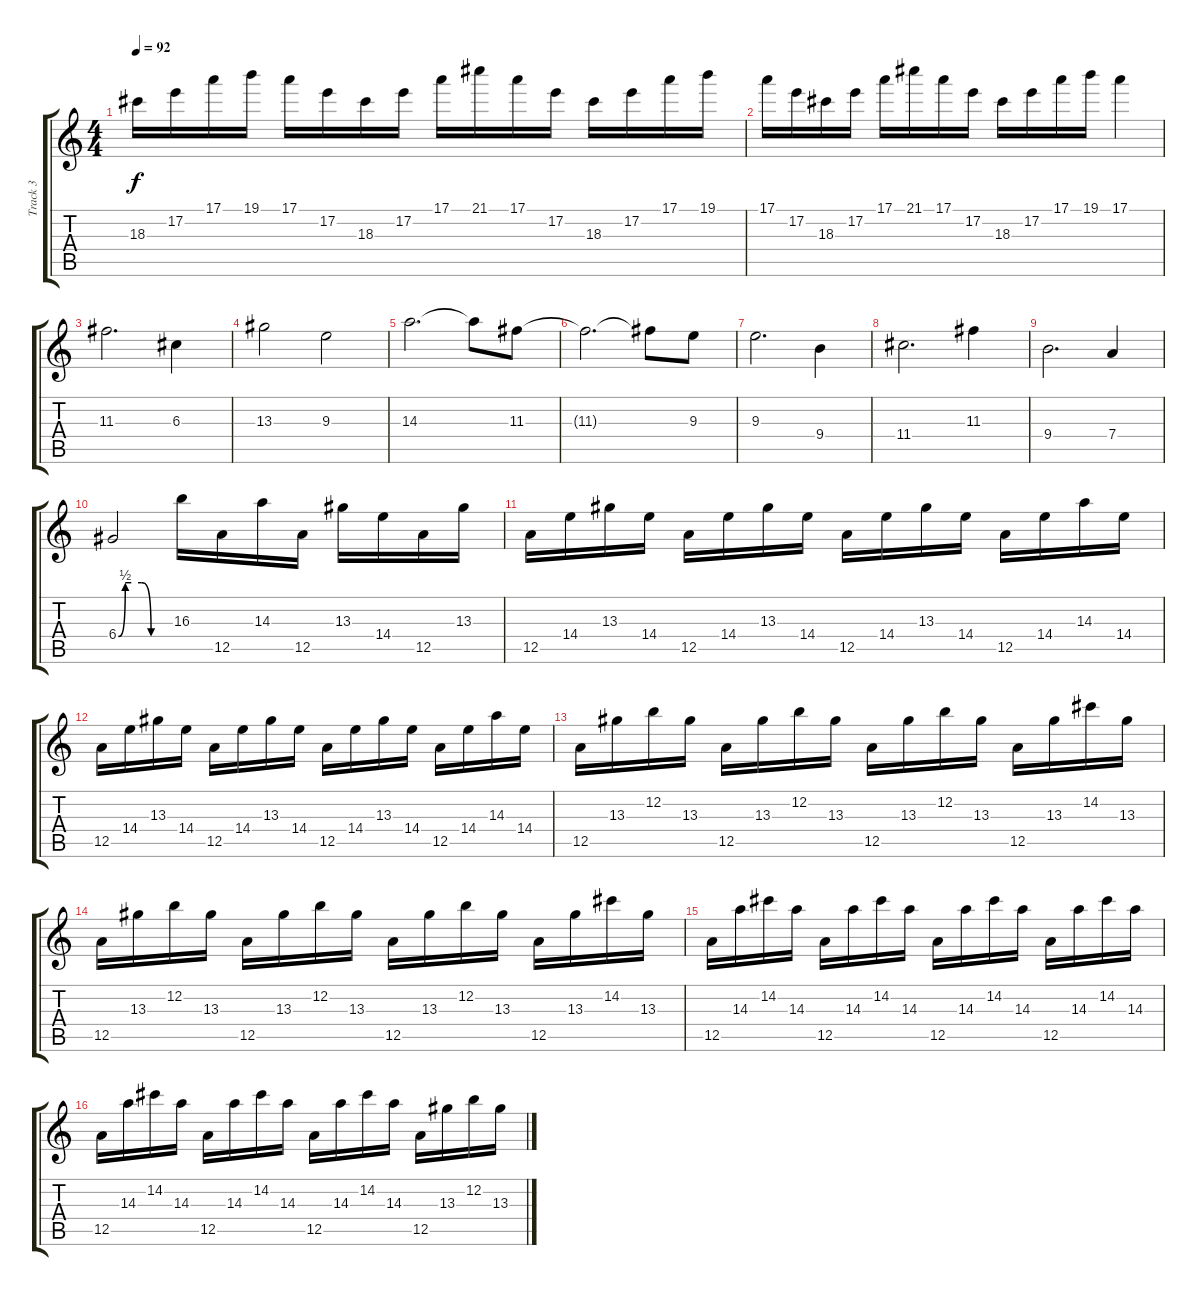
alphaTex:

\track ("Track 3" "Track 3") {instrument distortionguitar}
\staff {score tabs}
\tuning (E4 B3 G3 D3 A2 D2) {hide}
\ts (4 4)
\tempo 92
\clef g2
\ks c
18.3.16{dy f} 17.2.16 17.1.16 19.1.16 17.1.16 17.2.16 18.3.16 17.2.16 17.1.16 21.1.16 17.1.16 17.2.16 18.3.16 17.2.16 17.1.16 19.1.16 |
17.1.16 17.2.16 18.3.16 17.2.16 17.1.16 21.1.16 17.1.16 17.2.16 18.3.16 17.2.16 17.1.16 19.1.16 17.1.4 |
11.3.2{d} 6.3.4 |
13.3.2 9.3.2 |
14.3.2{d} 14.3{t}.8 11.3.8 |
11.3{t}.2{d} 11.3{t}.8 9.3.8 |
9.3.2{d} 9.4.4 |
11.4.2{d} 11.3.4 |
9.4.2{d} 7.4.4 |
6.4{be (custom 0 0 8 2 15 2 27 2 38 0 58 0 60 0)}.2 16.3.16 12.5.16 14.3.16 12.5.16 13.3.16 14.4.16 12.5.16 13.3.16 |
12.5.16 14.4.16 13.3.16 14.4.16 12.5.16 14.4.16 13.3.16 14.4.16 12.5.16 14.4.16 13.3.16 14.4.16 12.5.16 14.4.16 14.3.16 14.4.16 |
12.5.16 14.4.16 13.3.16 14.4.16 12.5.16 14.4.16 13.3.16 14.4.16 12.5.16 14.4.16 13.3.16 14.4.16 12.5.16 14.4.16 14.3.16 14.4.16 |
12.5.16 13.3.16 12.2.16 13.3.16 12.5.16 13.3.16 12.2.16 13.3.16 12.5.16 13.3.16 12.2.16 13.3.16 12.5.16 13.3.16 14.2.16 13.3.16 |
12.5.16 13.3.16 12.2.16 13.3.16 12.5.16 13.3.16 12.2.16 13.3.16 12.5.16 13.3.16 12.2.16 13.3.16 12.5.16 13.3.16 14.2.16 13.3.16 |
12.5.16 14.3.16 14.2.16 14.3.16 12.5.16 14.3.16 14.2.16 14.3.16 12.5.16 14.3.16 14.2.16 14.3.16 12.5.16 14.3.16 14.2.16 14.3.16 |
12.5.16 14.3.16 14.2.16 14.3.16 12.5.16 14.3.16 14.2.16 14.3.16 12.5.16 14.3.16 14.2.16 14.3.16 12.5.16 13.3.16 12.2.16 13.3.16
